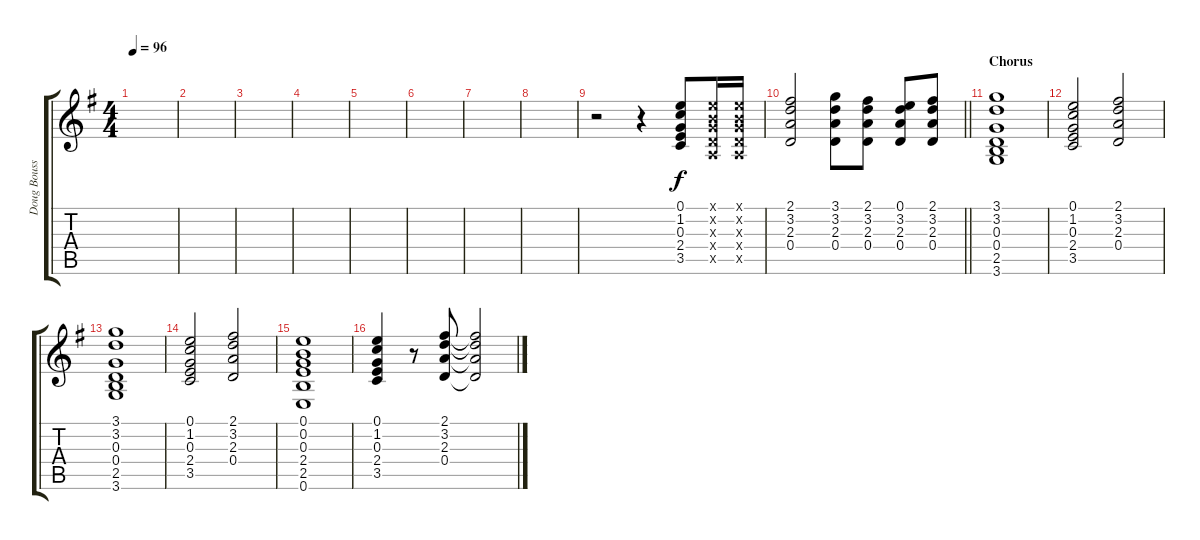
\track ("Doug Boussi" "Doug Bouss") {instrument overdrivenguitar}
\staff {score tabs}
\tuning (E4 B3 G3 D3 A2 E2) {hide}
\ts (4 4)
\tempo 96
\clef g2
\ks g
|
|
|
|
|
|
|
|
r.2 r.4 (0.1 1.2 0.3 2.4 3.5).8 (0.1{x} 0.2{x} 0.3{x} 0.4{x} 0.5{x}).16 (0.1{x} 0.2{x} 0.3{x} 0.4{x} 0.5{x}).16 |
\barLineRight lightlight
(2.1 3.2 2.3 0.4).2 (3.1 3.2 2.3 0.4).8 (2.1 3.2 2.3 0.4).8 (0.1 3.2 2.3 0.4).8 (2.1 3.2 2.3 0.4).8 |
\section ("" "Chorus")
(3.1 3.2 0.3 0.4 2.5 3.6).1 |
(0.1 1.2 0.3 2.4 3.5).2 (2.1 3.2 2.3 0.4).2 |
(3.1 3.2 0.3 0.4 2.5 3.6).1 |
(0.1 1.2 0.3 2.4 3.5).2 (2.1 3.2 2.3 0.4).2 |
(0.1 0.2 0.3 2.4 2.5 0.6).1 |
(0.1 1.2 0.3 2.4 3.5).4 r.8 (2.1 3.2 2.3 0.4).8 (2.1{t} 3.2{t} 2.3{t} 0.4{t}).2
